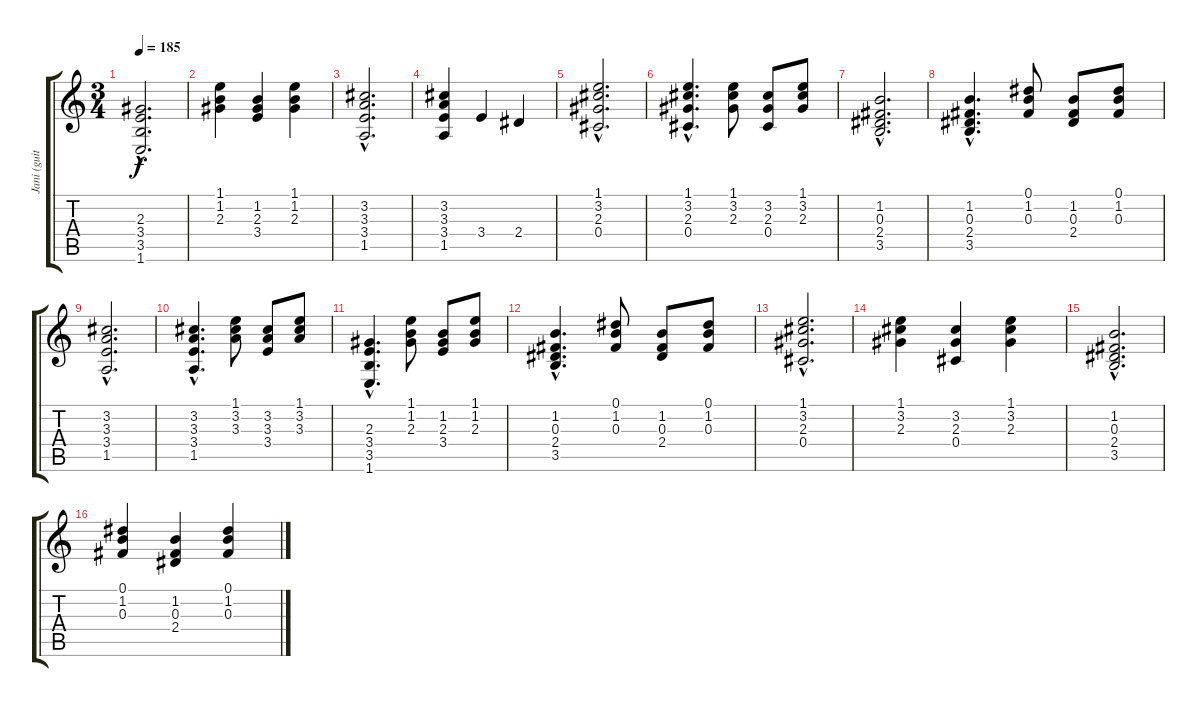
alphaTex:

\track ("Jani (guitar)" "Jani (guit") {instrument acousticguitarnylon}
\staff {score tabs}
\tuning (Eb4 Bb3 Gb3 Db3 Ab2 Eb2) {hide}
\ts (3 4)
\tempo 185
\clef g2
\ks c
(2.3{hac} 3.4{hac} 3.5{hac} 1.6{hac}).2{d dy f} |
(1.1 1.2 2.3).4 (1.2 2.3 3.4).4 (1.1 1.2 2.3).4 |
(3.2{hac} 3.3{hac} 3.4{hac} 1.5{hac}).2{d} |
(3.2 3.3 3.4 1.5).4 3.4.4 2.4.4 |
(1.1{hac} 3.2{hac} 2.3{hac} 0.4{hac}).2{d} |
(1.1{hac} 3.2{hac} 2.3{hac} 0.4{hac}).4{d} (1.1 3.2 2.3).8 (3.2 2.3 0.4).8 (1.1 3.2 2.3).8 |
(1.2{hac} 0.3{hac} 2.4{hac} 3.5{hac}).2{d} |
(1.2{hac} 0.3{hac} 2.4{hac} 3.5{hac}).4{d} (0.1 1.2 0.3).8 (1.2 0.3 2.4).8 (0.1 1.2 0.3).8 |
(3.2{hac} 3.3{hac} 3.4{hac} 1.5{hac}).2{d} |
(3.2{hac} 3.3{hac} 3.4{hac} 1.5{hac}).4{d} (1.1 3.2 3.3).8 (3.2 3.3 3.4).8 (1.1 3.2 3.3).8 |
(2.3{hac} 3.4{hac} 3.5{hac} 1.6{hac}).4{d} (1.1 1.2 2.3).8 (1.2 2.3 3.4).8 (1.1 1.2 2.3).8 |
(1.2{hac} 0.3{hac} 2.4{hac} 3.5{hac}).4{d} (0.1 1.2 0.3).8 (1.2 0.3 2.4).8 (0.1 1.2 0.3).8 |
(1.1{hac} 3.2{hac} 2.3{hac} 0.4{hac}).2{d} |
(1.1 3.2 2.3).4 (3.2 2.3 0.4).4 (1.1 3.2 2.3).4 |
(1.2{hac} 0.3{hac} 2.4{hac} 3.5{hac}).2{d} |
(0.1 1.2 0.3).4 (1.2 0.3 2.4).4 (0.1 1.2 0.3).4
